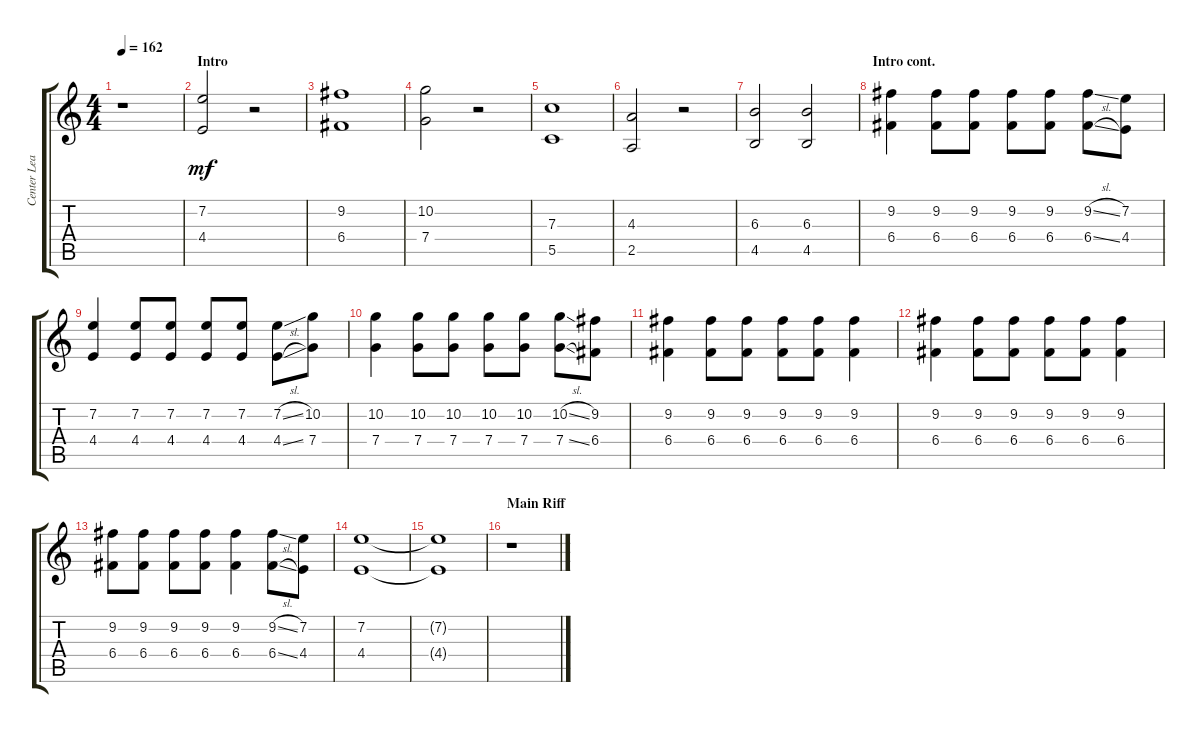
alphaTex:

\track ("Center Lead 1" "Center Lea") {instrument overdrivenguitar}
\staff {score tabs}
\tuning (D4 A3 F3 C3 G2 C2) {hide}
\ts (4 4)
\tempo 162
\clef g2
\ks aminor
r.1{dy mf instrument overdrivenguitar} |
\section ("" "Intro")
(7.2 4.4).2 r.2 |
(9.2 6.4).1 |
(10.2 7.4).2 r.2 |
(7.3 5.5).1 |
(4.3 2.5).2 r.2 |
(6.3 4.5).2 (6.3 4.5).2 |
\section ("" "Intro cont.")
(9.2 6.4).4 (9.2 6.4).8 (9.2 6.4).8 (9.2 6.4).8 (9.2 6.4).8 (9.2{sl} 6.4{sl}).8 (7.2 4.4).8 |
(7.2 4.4).4 (7.2 4.4).8 (7.2 4.4).8 (7.2 4.4).8 (7.2 4.4).8 (7.2{sl} 4.4{sl}).8 (10.2 7.4).8 |
(10.2 7.4).4 (10.2 7.4).8 (10.2 7.4).8 (10.2 7.4).8 (10.2 7.4).8 (10.2{sl} 7.4{sl}).8 (9.2 6.4).8 |
(9.2 6.4).4 (9.2 6.4).8 (9.2 6.4).8 (9.2 6.4).8 (9.2 6.4).8 (9.2 6.4).4 |
(9.2 6.4).4 (9.2 6.4).8 (9.2 6.4).8 (9.2 6.4).8 (9.2 6.4).8 (9.2 6.4).4 |
(9.2 6.4).8 (9.2 6.4).8 (9.2 6.4).8 (9.2 6.4).8 (9.2 6.4).4 (9.2{sl} 6.4{sl}).8 (7.2 4.4).8 |
(7.2 4.4).1 |
(7.2{t} 4.4{t}).1 |
\section ("" "Main Riff")
r.1
